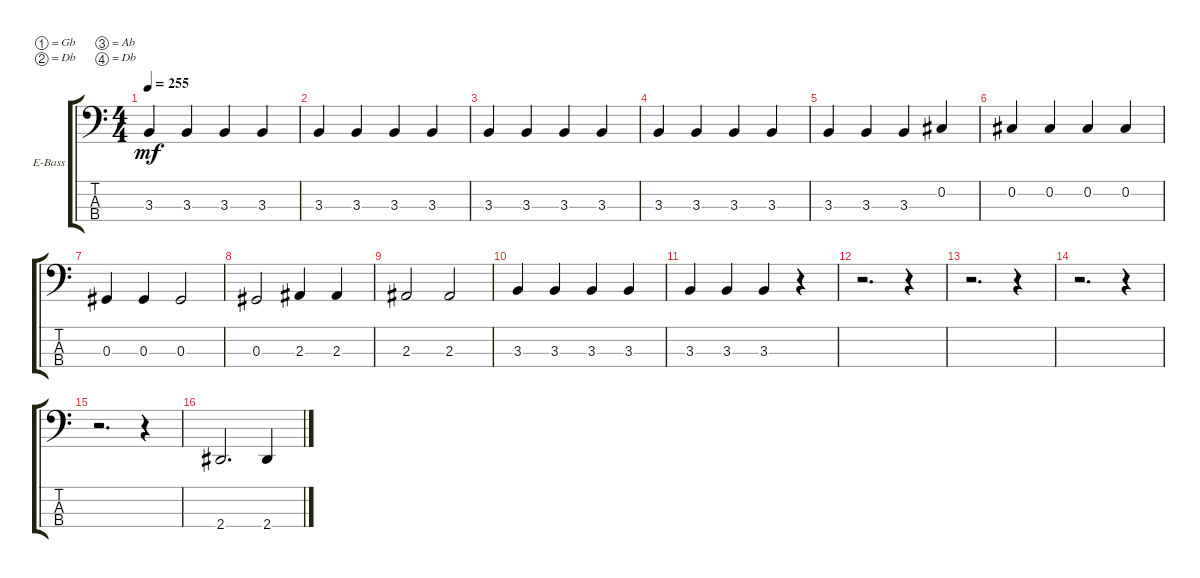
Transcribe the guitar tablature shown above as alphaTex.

\bracketExtendMode groupsimilarinstruments
\firstSystemTrackNameOrientation horizontal
\otherSystemsTrackNameOrientation horizontal
\track ("Bass" "E-Bass") {instrument electricbassfinger}
\staff {score tabs}
\tuning (Gb2 Db2 Ab1 Db1)
\ts (4 4)
\tempo 255
\clef f4
\ks c
3.3.4{dy mf} 3.3.4 3.3.4 3.3.4 |
3.3.4 3.3.4 3.3.4 3.3.4 |
3.3.4 3.3.4 3.3.4 3.3.4 |
3.3.4 3.3.4 3.3.4 3.3.4 |
3.3.4 3.3.4 3.3.4 0.2.4 |
0.2.4 0.2.4 0.2.4 0.2.4 |
0.3.4 0.3.4 0.3.2 |
0.3.2 2.3.4 2.3.4 |
2.3.2 2.3.2 |
3.3.4 3.3.4 3.3.4 3.3.4 |
3.3.4 3.3.4 3.3.4 r.4 |
r.2{d} r.4 |
r.2{d} r.4 |
r.2{d} r.4 |
r.2{d} r.4 |
2.4.2{d} 2.4.4
